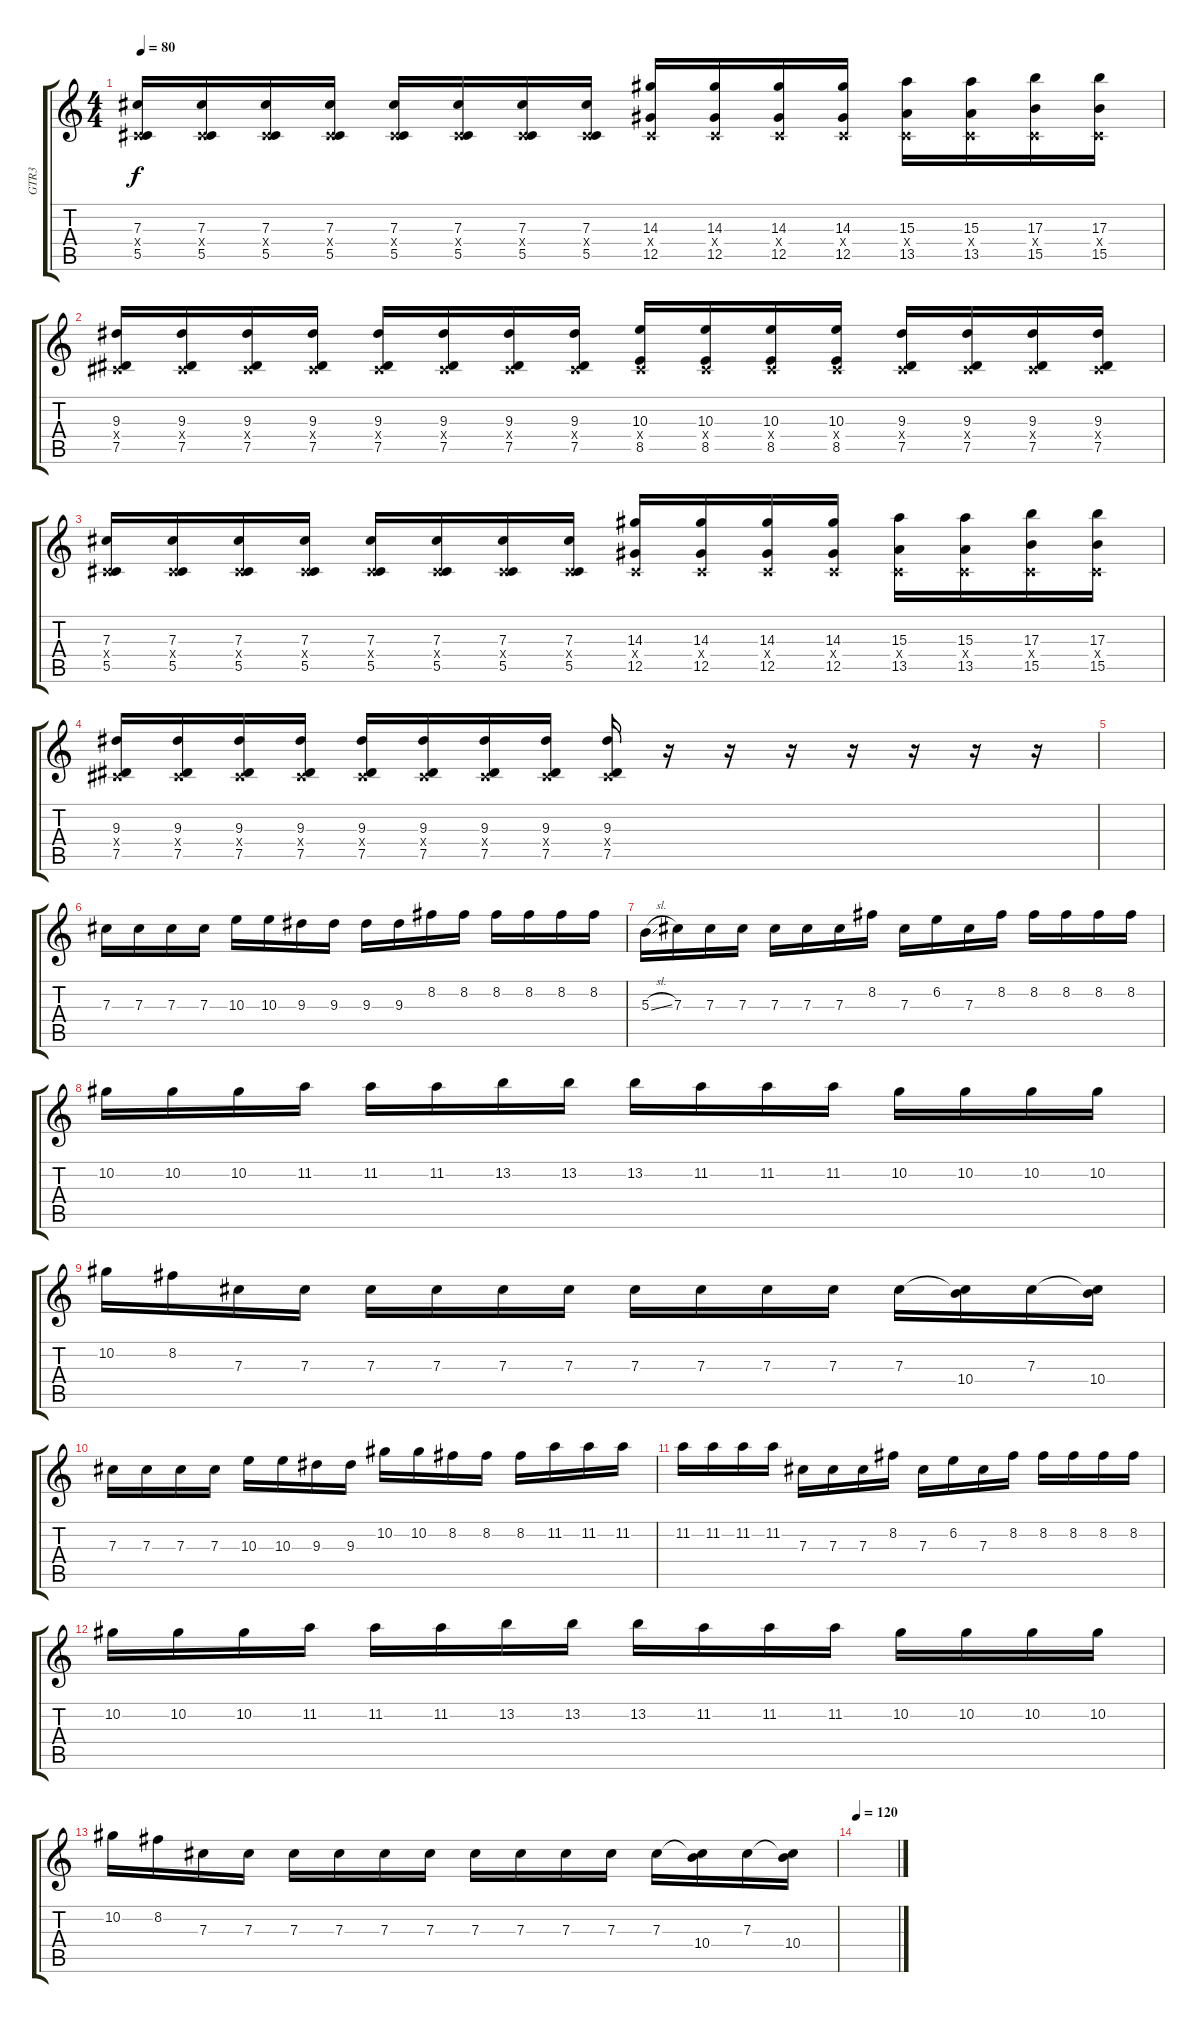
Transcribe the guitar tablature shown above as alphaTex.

\track ("GTR3" "GTR3") {instrument overdrivenguitar}
\staff {score tabs}
\tuning (Eb4 Bb3 Gb3 Db3 Ab2 Eb2) {hide}
\ts (4 4)
\tempo 80
\clef g2
\ks c
(7.3 0.4{x} 5.5).16{dy f} (7.3 0.4{x} 5.5).16 (7.3 0.4{x} 5.5).16 (7.3 0.4{x} 5.5).16 (7.3 0.4{x} 5.5).16 (7.3 0.4{x} 5.5).16 (7.3 0.4{x} 5.5).16 (7.3 0.4{x} 5.5).16 (14.3 0.4{x} 12.5).16 (14.3 0.4{x} 12.5).16 (14.3 0.4{x} 12.5).16 (14.3 0.4{x} 12.5).16 (15.3 0.4{x} 13.5).16 (15.3 0.4{x} 13.5).16 (17.3 0.4{x} 15.5).16 (17.3 0.4{x} 15.5).16 |
(9.3 0.4{x} 7.5).16 (9.3 0.4{x} 7.5).16 (9.3 0.4{x} 7.5).16 (9.3 0.4{x} 7.5).16 (9.3 0.4{x} 7.5).16 (9.3 0.4{x} 7.5).16 (9.3 0.4{x} 7.5).16 (9.3 0.4{x} 7.5).16 (10.3 0.4{x} 8.5).16 (10.3 0.4{x} 8.5).16 (10.3 0.4{x} 8.5).16 (10.3 0.4{x} 8.5).16 (9.3 0.4{x} 7.5).16 (9.3 0.4{x} 7.5).16 (9.3 0.4{x} 7.5).16 (9.3 0.4{x} 7.5).16 |
(7.3 0.4{x} 5.5).16 (7.3 0.4{x} 5.5).16 (7.3 0.4{x} 5.5).16 (7.3 0.4{x} 5.5).16 (7.3 0.4{x} 5.5).16 (7.3 0.4{x} 5.5).16 (7.3 0.4{x} 5.5).16 (7.3 0.4{x} 5.5).16 (14.3 0.4{x} 12.5).16 (14.3 0.4{x} 12.5).16 (14.3 0.4{x} 12.5).16 (14.3 0.4{x} 12.5).16 (15.3 0.4{x} 13.5).16 (15.3 0.4{x} 13.5).16 (17.3 0.4{x} 15.5).16 (17.3 0.4{x} 15.5).16 |
(9.3 0.4{x} 7.5).16 (9.3 0.4{x} 7.5).16 (9.3 0.4{x} 7.5).16 (9.3 0.4{x} 7.5).16 (9.3 0.4{x} 7.5).16 (9.3 0.4{x} 7.5).16 (9.3 0.4{x} 7.5).16 (9.3 0.4{x} 7.5).16 (9.3 0.4{x} 7.5).16 r.16 r.16 r.16 r.16 r.16 r.16 r.16 |
|
7.3.16 7.3.16 7.3.16 7.3.16 10.3.16 10.3.16 9.3.16 9.3.16 9.3.16 9.3.16 8.2.16 8.2.16 8.2.16 8.2.16 8.2.16 8.2.16 |
5.3{sl}.16 7.3.16 7.3.16 7.3.16 7.3.16 7.3.16 7.3.16 8.2.16 7.3.16 6.2.16 7.3.16 8.2.16 8.2.16 8.2.16 8.2.16 8.2.16 |
10.2.16 10.2.16 10.2.16 11.2.16 11.2.16 11.2.16 13.2.16 13.2.16 13.2.16 11.2.16 11.2.16 11.2.16 10.2.16 10.2.16 10.2.16 10.2.16 |
10.2.16 8.2.16 7.3.16 7.3.16 7.3.16 7.3.16 7.3.16 7.3.16 7.3.16 7.3.16 7.3.16 7.3.16 7.3.16 (7.3{t} 10.4).16 7.3.16 (7.3{t} 10.4).16 |
7.3.16 7.3.16 7.3.16 7.3.16 10.3.16 10.3.16 9.3.16 9.3.16 10.2.16 10.2.16 8.2.16 8.2.16 8.2.16 11.2.16 11.2.16 11.2.16 |
11.2.16 11.2.16 11.2.16 11.2.16 7.3.16 7.3.16 7.3.16 8.2.16 7.3.16 6.2.16 7.3.16 8.2.16 8.2.16 8.2.16 8.2.16 8.2.16 |
10.2.16 10.2.16 10.2.16 11.2.16 11.2.16 11.2.16 13.2.16 13.2.16 13.2.16 11.2.16 11.2.16 11.2.16 10.2.16 10.2.16 10.2.16 10.2.16 |
10.2.16 8.2.16 7.3.16 7.3.16 7.3.16 7.3.16 7.3.16 7.3.16 7.3.16 7.3.16 7.3.16 7.3.16 7.3.16 (7.3{t} 10.4).16 7.3.16 (7.3{t} 10.4).16 |
\tempo 120
